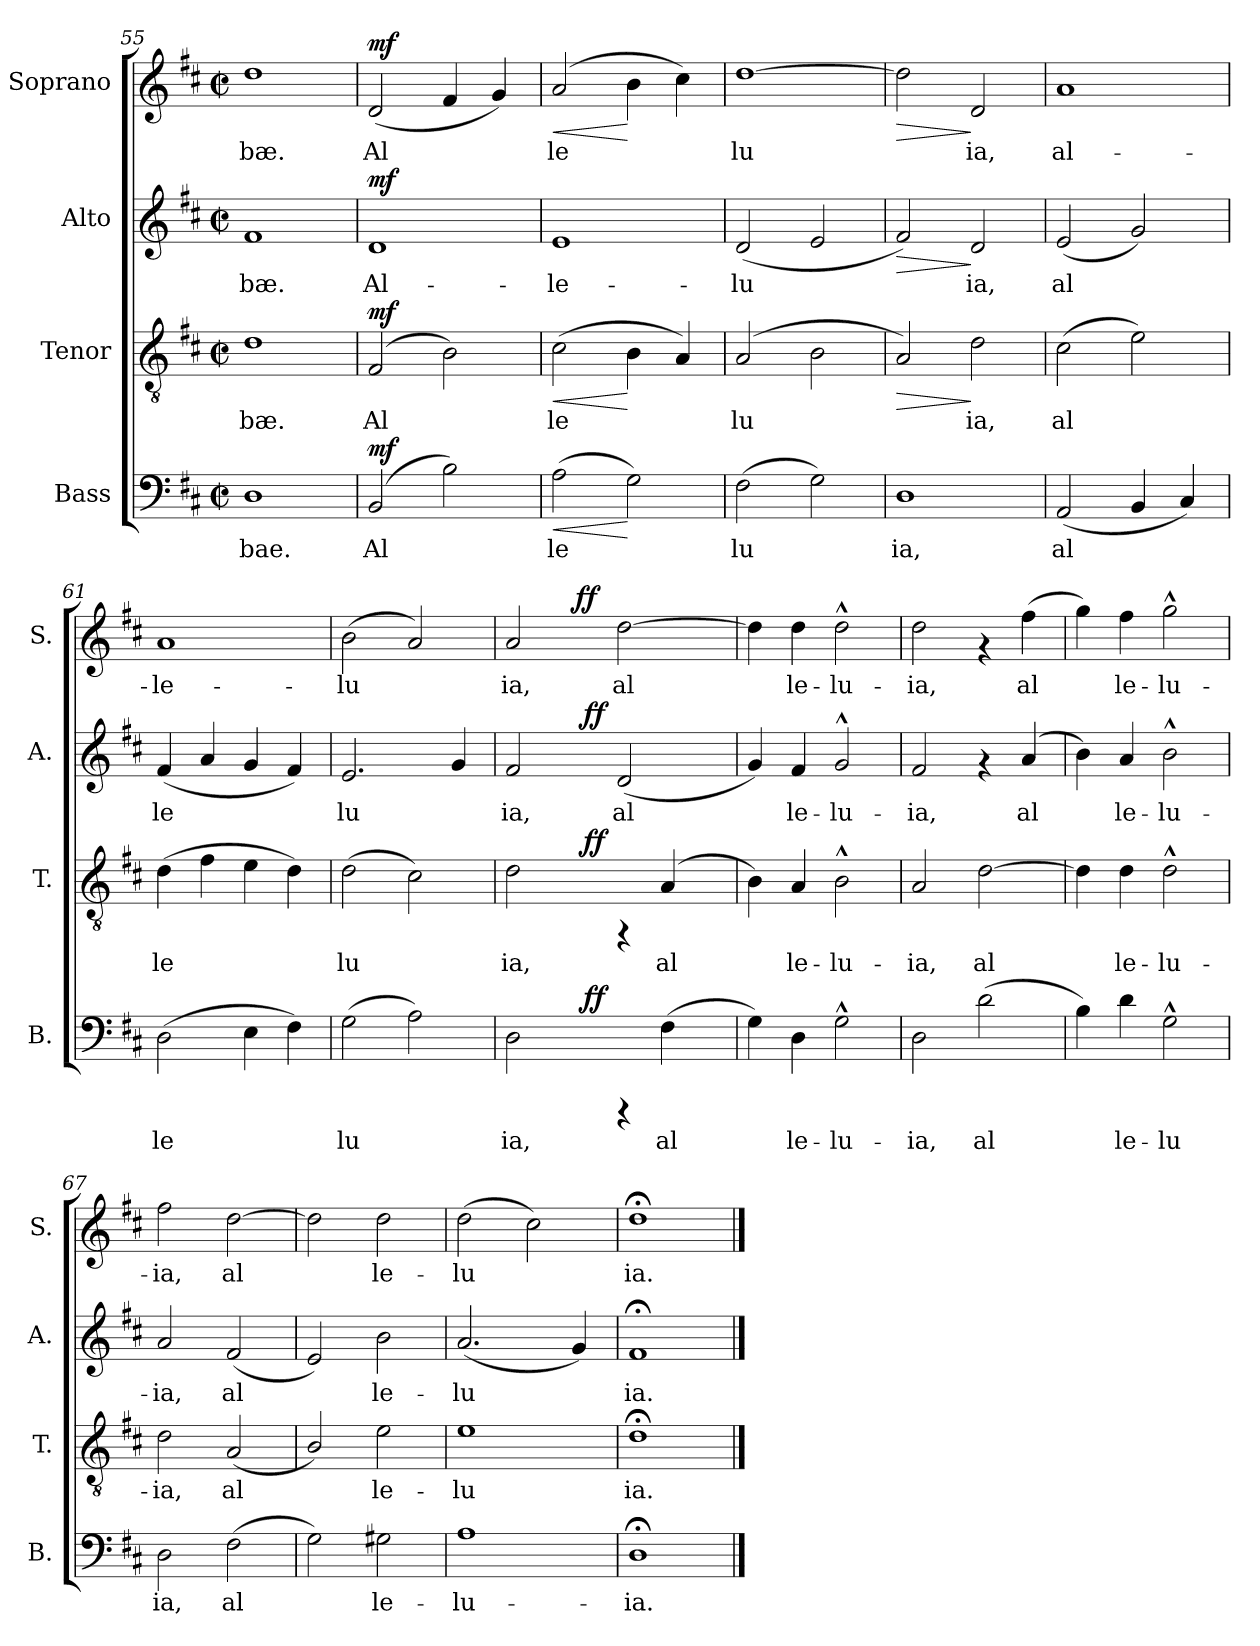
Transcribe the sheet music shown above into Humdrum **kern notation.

**kern	**text	**dynam	**kern	**text	**dynam	**kern	**text	**dynam	**kern	**text	**dynam
*part4	*part4	*part4	*part3	*part3	*part3	*part2	*part2	*part2	*part1	*part1	*part1
*staff4	*staff4	*staff4	*staff3	*staff3	*staff3	*staff2	*staff2	*staff2	*staff1	*staff1	*staff1
*I"Bass	*	*	*I"Tenor	*	*	*I"Alto	*	*	*I"Soprano	*	*
*I'B.	*	*	*I'T.	*	*	*I'A.	*	*	*I'S.	*	*
*clefF4	*	*	*clefGv2	*	*	*clefG2	*	*	*clefG2	*	*
*k[f#c#]	*	*	*k[f#c#]	*	*	*k[f#c#]	*	*	*k[f#c#]	*	*
*D:	*	*	*D:	*	*	*D:	*	*	*D:	*	*
*M2/2	*	*	*M2/2	*	*	*M2/2	*	*	*M2/2	*	*
*met(c|)	*	*	*met(c|)	*	*	*met(c|)	*	*	*met(c|)	*	*
=55	=55	=55	=55	=55	=55	=55	=55	=55	=55	=55	=55
!	!LO:LY:b:cj	!	!	!LO:LY:b:cj	!	!	!LO:LY:b:cj	!	!	!LO:LY:b:cj	!
1D	-bae.	.	1d	-bæ.	.	1f#	-bæ.	.	1dd	-bæ.	.
!!LO:PB:g=z
=56	=56	=56	=56	=56	=56	=56	=56	=56	=56	=56	=56
!	!LO:LY:b:cj	!LO:DY:b	!	!LO:LY:b:cj	!LO:DY:b	!	!LO:LY:b:cj	!LO:DY:b	!	!LO:LY:b:cj	!LO:DY:b
(>2BB/	Al-	mf	(>2F#/	Al-	mf	1d	Al-	mf	(<2d/	Al-	mf
!	!LO:LY:b:cj	!	!	!LO:LY:b:cj	!	!	!	!	!	!LO:LY:b:cj	!
2B\)	--	.	2B\)	--	.	.	.	.	4f#/	--	.
!	!	!	!	!	!	!	!	!	!	!LO:LY:b:cj	!
.	.	.	.	.	.	.	.	.	4g/)	--	.
=57	=57	=57	=57	=57	=57	=57	=57	=57	=57	=57	=57
!	!LO:LY:b:cj	!LO:HP:b	!	!LO:LY:b:cj	!LO:HP:b	!	!LO:LY:b:cj	!	!	!LO:LY:b:cj	!LO:HP:b
(>2A\	-le-	<	(>2c#\	-le-	<	1e	-le-	.	(>2a/	-le-	<
!	!LO:LY:b:cj	!	!	!LO:LY:b:cj	!	!	!	!	!	!LO:LY:b:cj	!
2G\)	--	[	4B\	--	[	.	.	.	4b\	--	[
!	!	!	!	!LO:LY:b:cj	!	!	!	!	!	!LO:LY:b:cj	!
.	.	.	4A/)	--	.	.	.	.	4cc#\)	--	.
=58	=58	=58	=58	=58	=58	=58	=58	=58	=58	=58	=58
!	!LO:LY:b:cj	!	!	!LO:LY:b:cj	!	!	!LO:LY:b:cj	!	!	!LO:LY:b:cj	!
(>2F#\	-lu-	.	(>2A/	-lu-	.	(<2d/	-lu-	.	[>1dd	-lu-	.
!	!LO:LY:b:cj	!	!	!LO:LY:b:cj	!	!	!LO:LY:b:cj	!	!	!	!
2G\)	--	.	2B\	--	.	2e/	--	.	.	.	.
=59	=59	=59	=59	=59	=59	=59	=59	=59	=59	=59	=59
!	!LO:LY:b:cj	!	!	!LO:LY:b:cj	!LO:HP:b	!	!LO:LY:b:cj	!LO:HP:b	!	!LO:LY:b:cj	!LO:HP:b
1D	-ia,	.	2A/)	--	>	2f#/)	--	>	2dd\]	--	>
!	!	!	!	!LO:LY:b:cj	!	!	!LO:LY:b:cj	!	!	!LO:LY:b:cj	!
.	.	.	2d\	-ia,	]	2d/	-ia,	]	2d/	-ia,	]
=60	=60	=60	=60	=60	=60	=60	=60	=60	=60	=60	=60
!	!LO:LY:b:cj	!	!	!LO:LY:b:cj	!	!	!LO:LY:b:cj	!	!	!LO:LY:b:cj	!
(<2AA/	al-	.	(>2c#\	al-	.	(<2e/	al-	.	1a	al-	.
!	!LO:LY:b:cj	!	!	!LO:LY:b:cj	!	!	!LO:LY:b:cj	!	!	!	!
4BB/	--	.	2e\)	--	.	2g/)	--	.	.	.	.
!	!LO:LY:b:cj	!	!	!	!	!	!	!	!	!	!
4C#/)	--	.	.	.	.	.	.	.	.	.	.
=61	=61	=61	=61	=61	=61	=61	=61	=61	=61	=61	=61
!	!LO:LY:b:cj	!	!	!LO:LY:b:cj	!	!	!LO:LY:b:cj	!	!	!LO:LY:b:cj	!
(>2D\	-le-	.	(>4d\	-le-	.	(<4f#/	-le-	.	1a	-le-	.
!	!	!	!	!LO:LY:b:cj	!	!	!LO:LY:b:cj	!	!	!	!
.	.	.	4f#\	--	.	4a/	--	.	.	.	.
!	!LO:LY:b:cj	!	!	!LO:LY:b:cj	!	!	!LO:LY:b:cj	!	!	!	!
4E\	--	.	4e\	--	.	4g/	--	.	.	.	.
!	!LO:LY:b:cj	!	!	!LO:LY:b:cj	!	!	!LO:LY:b:cj	!	!	!	!
4F#\)	--	.	4d\)	--	.	4f#/)	--	.	.	.	.
=62	=62	=62	=62	=62	=62	=62	=62	=62	=62	=62	=62
!	!LO:LY:b:cj	!	!	!LO:LY:b:cj	!	!	!LO:LY:b:cj	!	!	!LO:LY:b:cj	!
(>2G\	-lu-	.	(>2d\	-lu-	.	2.e/	-lu-	.	(>2b\	-lu-	.
!	!LO:LY:b:cj	!	!	!LO:LY:b:cj	!	!	!	!	!	!LO:LY:b:cj	!
2A\)	--	.	2c#\)	--	.	.	.	.	2a/)	--	.
!	!	!	!	!	!	!	!LO:LY:b:cj	!	!	!	!
.	.	.	.	.	.	4g/	--	.	.	.	.
!!LO:LB:g=z
=63	=63	=63	=63	=63	=63	=63	=63	=63	=63	=63	=63
!	!LO:LY:b:cj	!	!	!LO:LY:b:cj	!	!	!LO:LY:b:cj	!	!	!LO:LY:b:cj	!
*^	*	*	*^	*	*	*^	*	*	*^	*	*
2D\	4ryy	-ia,	.	2d\	4ryy	-ia,	.	2f#/	4ryy	-ia,	.	2a/	4ryy	-ia,	.
.	16.ryy	.	.	.	16.ryy	.	.	.	16.ryy	.	.	.	16ryy	.	.
.	.	.	.	.	.	.	.	.	.	.	.	.	64ryy	.	.
!	!	!	!	!	!	!	!	!	!	!	!	!	!	!	!LO:DY:b
.	.	.	.	.	.	.	.	.	.	.	.	.	2ryy	.	ff
!	!	!	!LO:DY:b	!	!	!	!LO:DY:b	!	!	!	!LO:DY:b	!	!	!	!
.	2ryy	.	ff	.	2ryy	.	ff	.	2ryy	.	ff	.	.	.	.
!	!	!	!	!	!	!	!	!	!	!LO:LY:b:cj	!	!	!	!LO:LY:b:cj	!
4rCCC	.	.	.	4rFF	.	.	.	(<2d/	.	al-	.	[>2dd\	.	al-	.
!	!	!LO:LY:b:cj	!	!	!	!LO:LY:b:cj	!	!	!	!	!	!	!	!	!
(>4F#\	.	al-	.	(<4A/	.	al-	.	.	.	.	.	.	.	.	.
.	.	.	.	.	.	.	.	.	.	.	.	.	8ryy	.	.
.	8ryy	.	.	.	8ryy	.	.	.	8ryy	.	.	.	.	.	.
.	.	.	.	.	.	.	.	.	.	.	.	.	32.ryy	.	.
.	32ryy	.	.	.	32ryy	.	.	.	32ryy	.	.	.	.	.	.
=64	=64	=64	=64	=64	=64	=64	=64	=64	=64	=64	=64	=64	=64	=64	=64
!	!	!LO:LY:b:cj	!	!	!	!LO:LY:b:cj	!	!	!	!LO:LY:b:cj	!	!	!	!LO:LY:b:cj	!
*v	*v	*	*	*	*	*	*	*v	*v	*	*	*v	*v	*	*
*	*	*	*v	*v	*	*	*	*	*	*	*	*
4G\)	--	.	4B\)	--	.	4g/)	--	.	4dd\]	--	.
!	!LO:LY:b:cj	!	!	!LO:LY:b:cj	!	!	!LO:LY:b:cj	!	!	!LO:LY:b:cj	!
4D\	-le-	.	4A/	-le-	.	4f#/	-le-	.	4dd\	-le-	.
!	!LO:LY:b:cj	!	!	!LO:LY:b:cj	!	!	!LO:LY:b:cj	!	!	!LO:LY:b:cj	!
2G^^>\	-lu-	.	2B^^>\	-lu-	.	2g^^>/	-lu-	.	2dd^^>\	-lu-	.
=65	=65	=65	=65	=65	=65	=65	=65	=65	=65	=65	=65
!	!LO:LY:b:cj	!	!	!LO:LY:b:cj	!	!	!LO:LY:b:cj	!	!	!LO:LY:b:cj	!
2D\	-ia,	.	2A/	-ia,	.	2f#/	-ia,	.	2dd\	-ia,	.
!	!LO:LY:b:cj	!	!	!LO:LY:b:cj	!	!	!	!	!	!	!
(>2d\	al-	.	[>2d\	al-	.	4rf	.	.	4rf	.	.
!	!	!	!	!	!	!	!LO:LY:b:cj	!	!	!LO:LY:b:cj	!
.	.	.	.	.	.	(<4a/	al-	.	(>4ff#\	al-	.
=66	=66	=66	=66	=66	=66	=66	=66	=66	=66	=66	=66
!	!LO:LY:b:cj	!	!	!LO:LY:b:cj	!	!	!LO:LY:b:cj	!	!	!LO:LY:b:cj	!
4B\)	--	.	4d\]	--	.	4b\)	--	.	4gg\)	--	.
!	!LO:LY:b:cj	!	!	!LO:LY:b:cj	!	!	!LO:LY:b:cj	!	!	!LO:LY:b:cj	!
4d\	-le-	.	4d\	-le-	.	4a/	-le-	.	4ff#\	-le-	.
!	!LO:LY:b:cj	!	!	!LO:LY:b:cj	!	!	!LO:LY:b:cj	!	!	!LO:LY:b:cj	!
2G^^>\	-lu	.	2d^^>\	-lu-	.	2b^^>\	-lu-	.	2gg^^>\	-lu-	.
!!LO:PB:g=z
=67	=67	=67	=67	=67	=67	=67	=67	=67	=67	=67	=67
!	!LO:LY:b:cj	!	!	!LO:LY:b:cj	!	!	!LO:LY:b:cj	!	!	!LO:LY:b:cj	!
2D\	ia,	.	2d\	-ia,	.	2a/	-ia,	.	2ff#\	-ia,	.
!	!LO:LY:b:cj	!	!	!LO:LY:b:cj	!	!	!LO:LY:b:cj	!	!	!LO:LY:b:cj	!
(>2F#\	al-	.	(<2A/	al-	.	(<2f#/	al-	.	[>2dd\	al-	.
=68	=68	=68	=68	=68	=68	=68	=68	=68	=68	=68	=68
!	!LO:LY:b:cj	!	!	!LO:LY:b:cj	!	!	!LO:LY:b:cj	!	!	!LO:LY:b:cj	!
2G\)	--	.	2B/)	--	.	2e/)	--	.	2dd\]	--	.
!	!LO:LY:b:cj	!	!	!LO:LY:b:cj	!	!	!LO:LY:b:cj	!	!	!LO:LY:b:cj	!
2G#X\	-le-	.	2e\	-le-	.	2b\	-le-	.	2dd\	-le-	.
=69	=69	=69	=69	=69	=69	=69	=69	=69	=69	=69	=69
!	!LO:LY:b:cj	!	!	!LO:LY:b:cj	!	!	!LO:LY:b:cj	!	!	!LO:LY:b:cj	!
1A	-lu-	.	1e	-lu	.	(<2.a/	-lu-	.	(>2dd\	-lu-	.
!	!	!	!	!	!	!	!	!	!	!LO:LY:b:cj	!
.	.	.	.	.	.	.	.	.	2cc#\)	--	.
!	!	!	!	!	!	!	!LO:LY:b:cj	!	!	!	!
.	.	.	.	.	.	4g/)	--	.	.	.	.
=70	=70	=70	=70	=70	=70	=70	=70	=70	=70	=70	=70
!	!LO:LY:b:cj	!	!	!LO:LY:b:cj	!	!	!LO:LY:b:cj	!	!	!LO:LY:b:cj	!
1D;<	-ia.	.	1d;<	ia.	.	1f#;<	-ia.	.	1dd;<	-ia.	.
==	==	==	==	==	==	==	==	==	==	==	==
*-	*-	*-	*-	*-	*-	*-	*-	*-	*-	*-	*-
